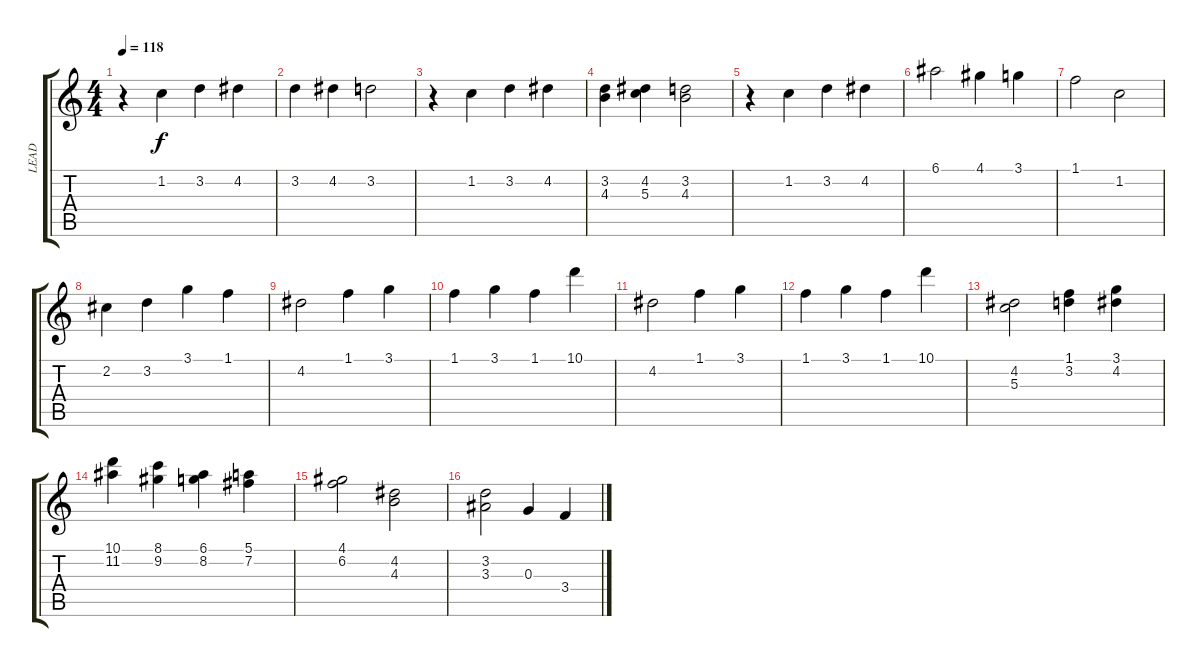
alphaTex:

\track ("LEAD" "LEAD") {instrument electricguitarjazz}
\staff {score tabs}
\tuning (E4 B3 G3 D3 A2 E2) {hide}
\ts (4 4)
\tempo 118
\clef g2
\ks c
r.4{dy f instrument electricguitarjazz} 1.2.4 3.2.4 4.2.4 |
3.2.4 4.2.4 3.2.2 |
r.4 1.2.4 3.2.4 4.2.4 |
(3.2 4.3).4 (4.2 5.3).4 (3.2 4.3).2 |
r.4 1.2.4 3.2.4 4.2.4 |
6.1.2 4.1.4 3.1.4 |
1.1.2 1.2.2 |
2.2.4 3.2.4 3.1.4 1.1.4 |
4.2.2 1.1.4 3.1.4 |
1.1.4 3.1.4 1.1.4 10.1.4 |
4.2.2 1.1.4 3.1.4 |
1.1.4 3.1.4 1.1.4 10.1.4 |
(4.2 5.3).2 (1.1 3.2).4 (3.1 4.2).4 |
(10.1 11.2).4 (8.1 9.2).4 (6.1 8.2).4 (5.1 7.2).4 |
(4.1 6.2).2 (4.2 4.3).2 |
(3.2 3.3).2 0.3.4 3.4.4
